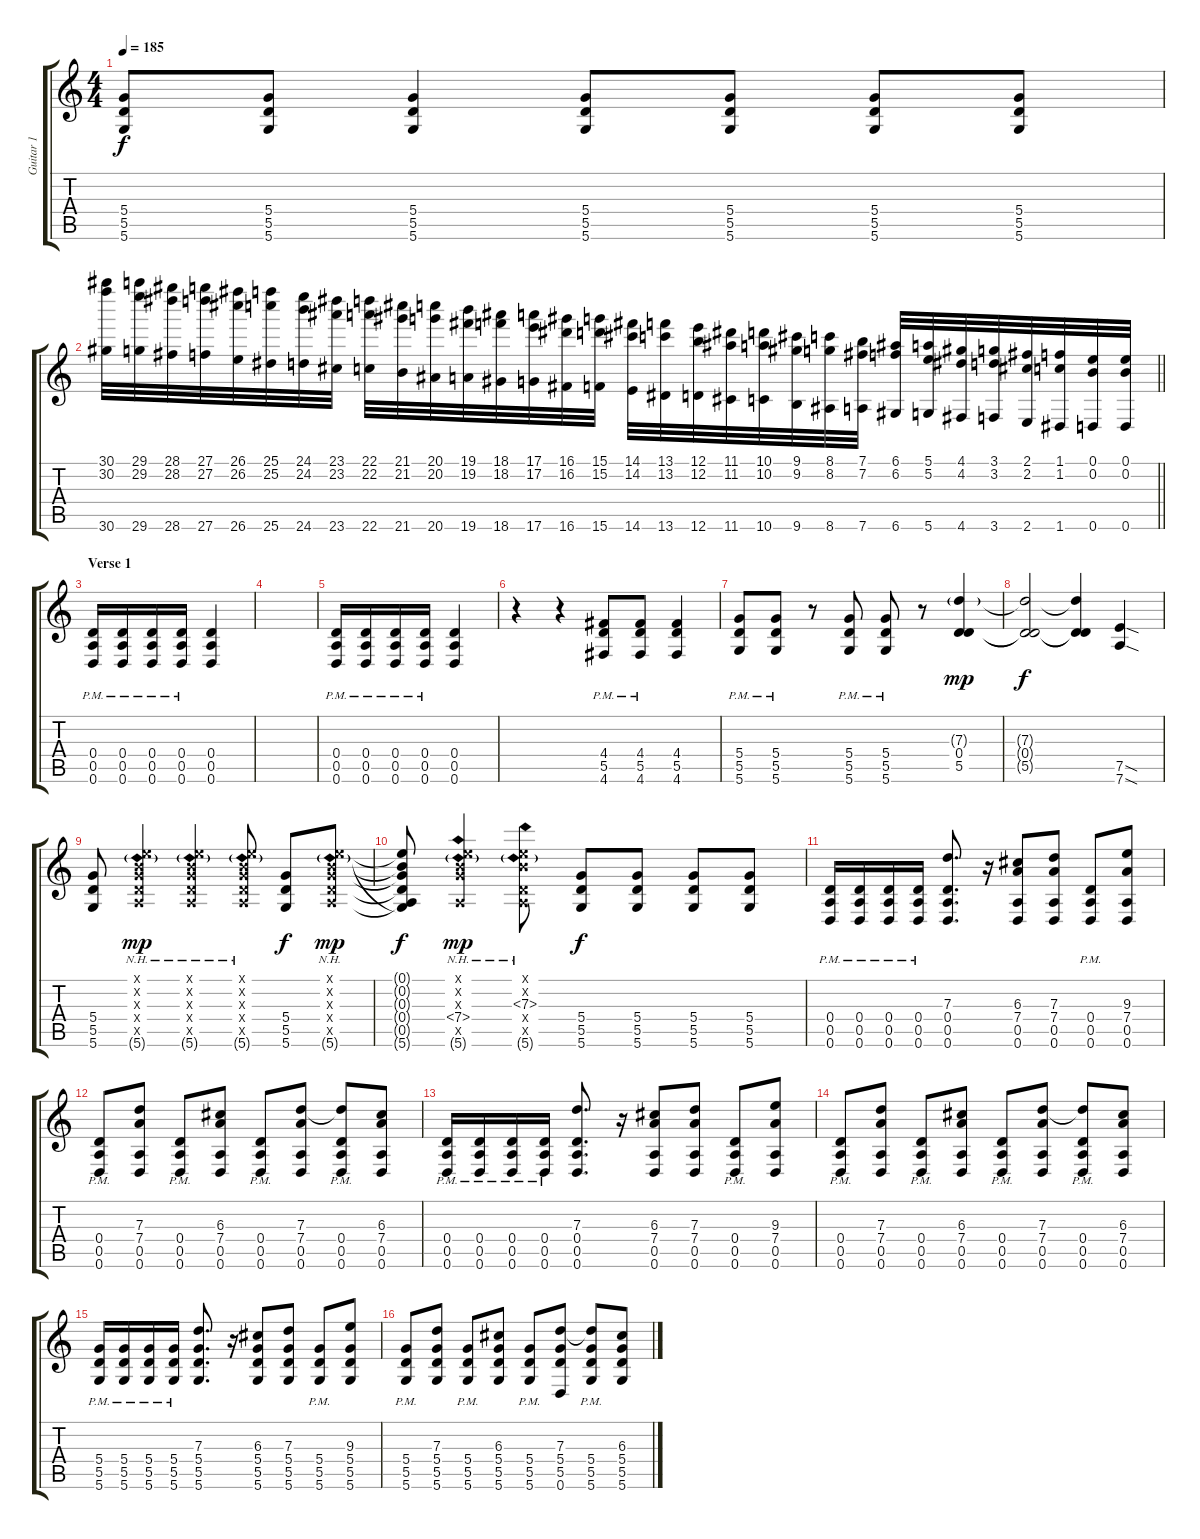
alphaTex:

\track ("Guitar 1" "Guitar 1") {instrument distortionguitar}
\staff {score tabs}
\tuning (E4 B3 G3 D3 A2 D2) {hide}
\ts (4 4)
\tempo 185
\clef g2
\ks c
(5.4{t} 5.5{t} 5.6{t}).8{dy f} (5.4 5.5 5.6).8 (5.4 5.5 5.6).4 (5.4 5.5 5.6).8 (5.4 5.5 5.6).8 (5.4 5.5 5.6).8 (5.4 5.5 5.6).8 |
\barLineRight lightlight
(30.1 30.2 30.6).32{instrument guitarfretnoise} (29.1 29.2 29.6).32 (28.1 28.2 28.6).32 (27.1 27.2 27.6).32 (26.1 26.2 26.6).32 (25.1 25.2 25.6).32 (24.1 24.2 24.6).32 (23.1 23.2 23.6).32 (22.1 22.2 22.6).32 (21.1 21.2 21.6).32 (20.1 20.2 20.6).32 (19.1 19.2 19.6).32 (18.1 18.2 18.6).32 (17.1 17.2 17.6).32 (16.1 16.2 16.6).32 (15.1 15.2 15.6).32 (14.1 14.2 14.6).32 (13.1 13.2 13.6).32 (12.1 12.2 12.6).32 (11.1 11.2 11.6).32 (10.1 10.2 10.6).32 (9.1 9.2 9.6).32 (8.1 8.2 8.6).32 (7.1 7.2 7.6).32 (6.1 6.2 6.6).32 (5.1 5.2 5.6).32 (4.1 4.2 4.6).32 (3.1 3.2 3.6).32 (2.1 2.2 2.6).32 (1.1 1.2 1.6).32 (0.1 0.2 0.6).32 (0.1 0.2 0.6).32 |
\section ("" "Verse 1")
(0.4{pm} 0.5{pm} 0.6{pm}).16{instrument distortionguitar} (0.4{pm} 0.5{pm} 0.6{pm}).16 (0.4{pm} 0.5{pm} 0.6{pm}).16 (0.4{pm} 0.5{pm} 0.6{pm}).16 (0.4 0.5 0.6).4 |
|
(0.4{pm} 0.5{pm} 0.6{pm}).16 (0.4{pm} 0.5{pm} 0.6{pm}).16 (0.4{pm} 0.5{pm} 0.6{pm}).16 (0.4{pm} 0.5{pm} 0.6{pm}).16 (0.4 0.5 0.6).4 |
r.4 r.4 (4.4{pm} 5.5{pm} 4.6{pm}).8 (4.4{pm} 5.5{pm} 4.6{pm}).8 (4.4 5.5 4.6).4 |
(5.4{pm} 5.5{pm} 5.6{pm}).8 (5.4{pm} 5.5{pm} 5.6{pm}).8 r.8 (5.4{pm} 5.5{pm} 5.6{pm}).8 (5.4{pm} 5.5{pm} 5.6{pm}).8 r.8 (7.3{g} 0.4 5.5).4{dy mp} |
(7.3{t} 0.4{t} 5.5{t}).2{dy f} (7.3{t} 0.4{t} 5.5{t}).4 (7.5{sod} 7.6{sod}).4 |
(5.4 5.5 5.6).8 (0.1{x} 0.2{x} 0.3{x} 0.4{x} 0.5{x} 5.6{nh g}).4{dy mp} (0.1{x} 0.2{x} 0.3{x} 0.4{x} 0.5{x} 5.6{nh g}).4 (0.1{x} 0.2{x} 0.3{x} 0.4{x} 0.5{x} 5.6{nh g}).8 (5.4 5.5 5.6).8{dy f} (0.1{x} 0.2{x} 0.3{x} 0.4{x} 0.5{x} 5.6{nh g}).8{dy mp} |
(0.1{t} 0.2{t} 0.3{t} 0.4{t} 0.5{t} 5.6{t}).8{dy f} (0.1{x} 0.2{x} 0.3{x} 7.4{nh} 0.5{x} 5.6{nh g}).4{dy mp} (0.1{x} 0.2{x} 7.3{nh} 0.4{x} 0.5{x} 5.6{nh g}).8 (5.4 5.5 5.6).8{dy f} (5.4 5.5 5.6).8 (5.4 5.5 5.6).8 (5.4 5.5 5.6).8 |
(0.4{pm} 0.5{pm} 0.6{pm}).16 (0.4{pm} 0.5{pm} 0.6{pm}).16 (0.4{pm} 0.5{pm} 0.6{pm}).16 (0.4{pm} 0.5{pm} 0.6{pm}).16 (7.3 0.4 0.5 0.6).8{d} r.16 (6.3 7.4 0.5 0.6).8 (7.3 7.4 0.5 0.6).8 (0.4{pm} 0.5{pm} 0.6{pm}).8 (9.3 7.4 0.5 0.6).8 |
(0.4{pm} 0.5{pm} 0.6{pm}).8 (7.3 7.4 0.5 0.6).8 (0.4{pm} 0.5{pm} 0.6{pm}).8 (6.3 7.4 0.5 0.6).8 (0.4{pm} 0.5{pm} 0.6{pm}).8 (7.3 7.4 0.5 0.6).8 (7.3{t} 0.4 0.5{pm} 0.6{pm}).8 (6.3 7.4 0.5 0.6).8 |
(0.4{pm} 0.5{pm} 0.6{pm}).16 (0.4{pm} 0.5{pm} 0.6{pm}).16 (0.4{pm} 0.5{pm} 0.6{pm}).16 (0.4{pm} 0.5{pm} 0.6{pm}).16 (7.3 0.4 0.5 0.6).8{d} r.16 (6.3 7.4 0.5 0.6).8 (7.3 7.4 0.5 0.6).8 (0.4{pm} 0.5{pm} 0.6{pm}).8 (9.3 7.4 0.5 0.6).8 |
(0.4{pm} 0.5{pm} 0.6{pm}).8 (7.3 7.4 0.5 0.6).8 (0.4{pm} 0.5{pm} 0.6{pm}).8 (6.3 7.4 0.5 0.6).8 (0.4{pm} 0.5{pm} 0.6{pm}).8 (7.3 7.4 0.5 0.6).8 (7.3{t} 0.4 0.5{pm} 0.6{pm}).8 (6.3 7.4 0.5 0.6).8 |
(5.4{pm} 5.5{pm} 5.6{pm}).16 (5.4{pm} 5.5{pm} 5.6{pm}).16 (5.4{pm} 5.5{pm} 5.6{pm}).16 (5.4{pm} 5.5{pm} 5.6{pm}).16 (7.3 5.4 5.5 5.6).8{d} r.16 (6.3 5.4 5.5 5.6).8 (7.3 5.4 5.5 5.6).8 (5.4{pm} 5.5{pm} 5.6{pm}).8 (9.3 5.4 5.5 5.6).8 |
(5.4{pm} 5.5{pm} 5.6{pm}).8 (7.3 5.4 5.5 5.6).8 (5.4{pm} 5.5{pm} 5.6{pm}).8 (6.3 5.4 5.5 5.6).8 (5.4{pm} 5.5{pm} 5.6{pm}).8 (7.3 5.4 5.5 0.6).8 (7.3{t} 5.4 5.5{pm} 5.6{pm}).8 (6.3 5.4 5.5 5.6).8
